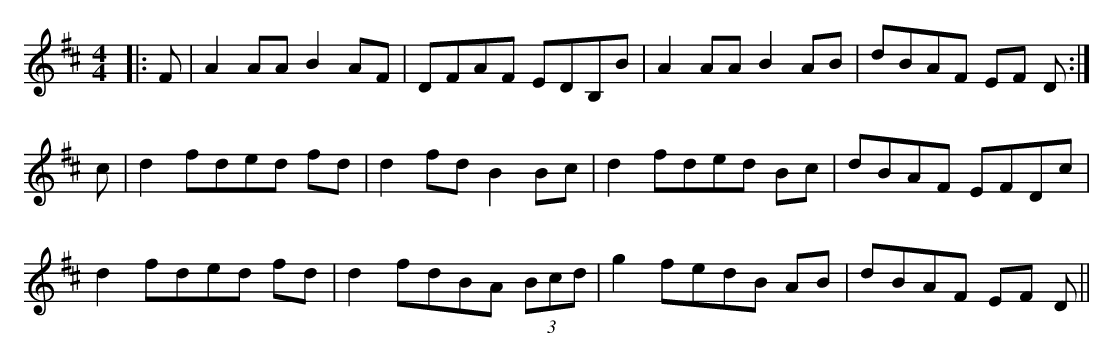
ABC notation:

X:1
M:4/4
K:D
|:F|A2 AA B2 AF|DFAF EDB,B|A2 AA B2 AB|dBAF EF D:|
c|d2 fded fd|d2 fd B2 Bc|d2 fded Bc|dBAF EFDc|
d2 fded fd|d2 fdBA (3Bcd|g2 fedB AB|dBAF EF D||
